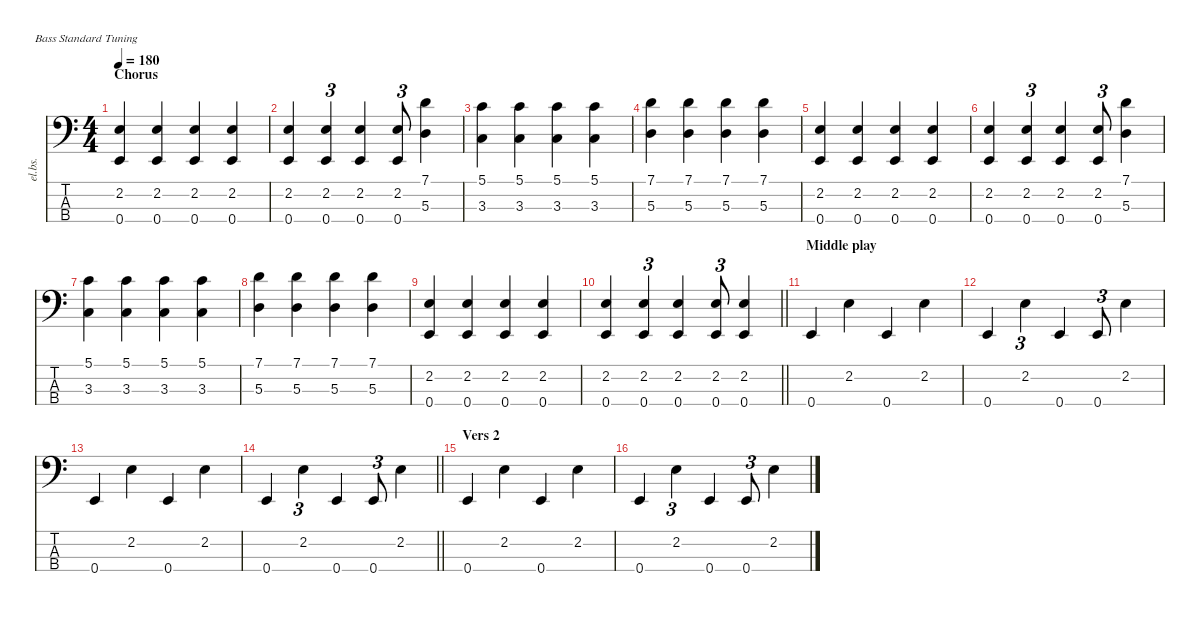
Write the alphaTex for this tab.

\defaultSystemsLayout 4
\hideDynamics
\bracketExtendMode nobrackets
\otherSystemsTrackNameOrientation horizontal
\track ("Slap Bass" "el.bs.") {instrument slapbass1}
\staff {score tabs}
\tuning (G2 D2 A1 E1)
\ts (4 4)
\section ("" "Chorus")
\tempo 180
\clef f4
\ks c
(2.2 0.4).4{dy f beam Up} (2.2 0.4).4{beam Up} (2.2 0.4).4{beam Up} (2.2 0.4).4{beam Up} |
(2.2 0.4).4{beam Up} (2.2 0.4).4{tu (3 2) beam Up} (2.2 0.4).4{beam Up} (2.2 0.4).8{tu (3 2) beam Up} (7.1 5.3).4{beam Down} |
(5.1 3.3).4{beam Down} (5.1 3.3).4{beam Down} (5.1 3.3).4{beam Down} (5.1 3.3).4{beam Down} |
(7.1 5.3).4{beam Down} (7.1 5.3).4{beam Down} (7.1 5.3).4{beam Down} (7.1 5.3).4{beam Down} |
(2.2 0.4).4{beam Up} (2.2 0.4).4{beam Up} (2.2 0.4).4{beam Up} (2.2 0.4).4{beam Up} |
(2.2 0.4).4{beam Up} (2.2 0.4).4{tu (3 2) beam Up} (2.2 0.4).4{beam Up} (2.2 0.4).8{tu (3 2) beam Up} (7.1 5.3).4{beam Down} |
(5.1 3.3).4{beam Down} (5.1 3.3).4{beam Down} (5.1 3.3).4{beam Down} (5.1 3.3).4{beam Down} |
(7.1 5.3).4{beam Down} (7.1 5.3).4{beam Down} (7.1 5.3).4{beam Down} (7.1 5.3).4{beam Down} |
(2.2 0.4).4{beam Up} (2.2 0.4).4{beam Up} (2.2 0.4).4{beam Up} (2.2 0.4).4{beam Up} |
\barLineRight lightlight
(2.2 0.4).4{beam Up} (2.2 0.4).4{tu (3 2) beam Up} (2.2 0.4).4{beam Up} (2.2 0.4).8{tu (3 2) beam Up} (2.2 0.4).4{beam Up} |
\section ("" "Middle play")
0.4.4{beam Up} 2.2.4{beam Down} 0.4.4{beam Up} 2.2.4{beam Down} |
0.4.4{beam Up} 2.2.4{tu (3 2) beam Down} 0.4.4{beam Up} 0.4.8{tu (3 2) beam Up} 2.2.4{beam Down} |
0.4.4{beam Up} 2.2.4{beam Down} 0.4.4{beam Up} 2.2.4{beam Down} |
\barLineRight lightlight
0.4.4{beam Up} 2.2.4{tu (3 2) beam Down} 0.4.4{beam Up} 0.4.8{tu (3 2) beam Up} 2.2.4{beam Down} |
\section ("" "Vers 2")
0.4.4{beam Up} 2.2.4{beam Down} 0.4.4{beam Up} 2.2.4{beam Down} |
0.4.4{beam Up} 2.2.4{tu (3 2) beam Down} 0.4.4{beam Up} 0.4.8{tu (3 2) beam Up} 2.2.4{beam Down}
